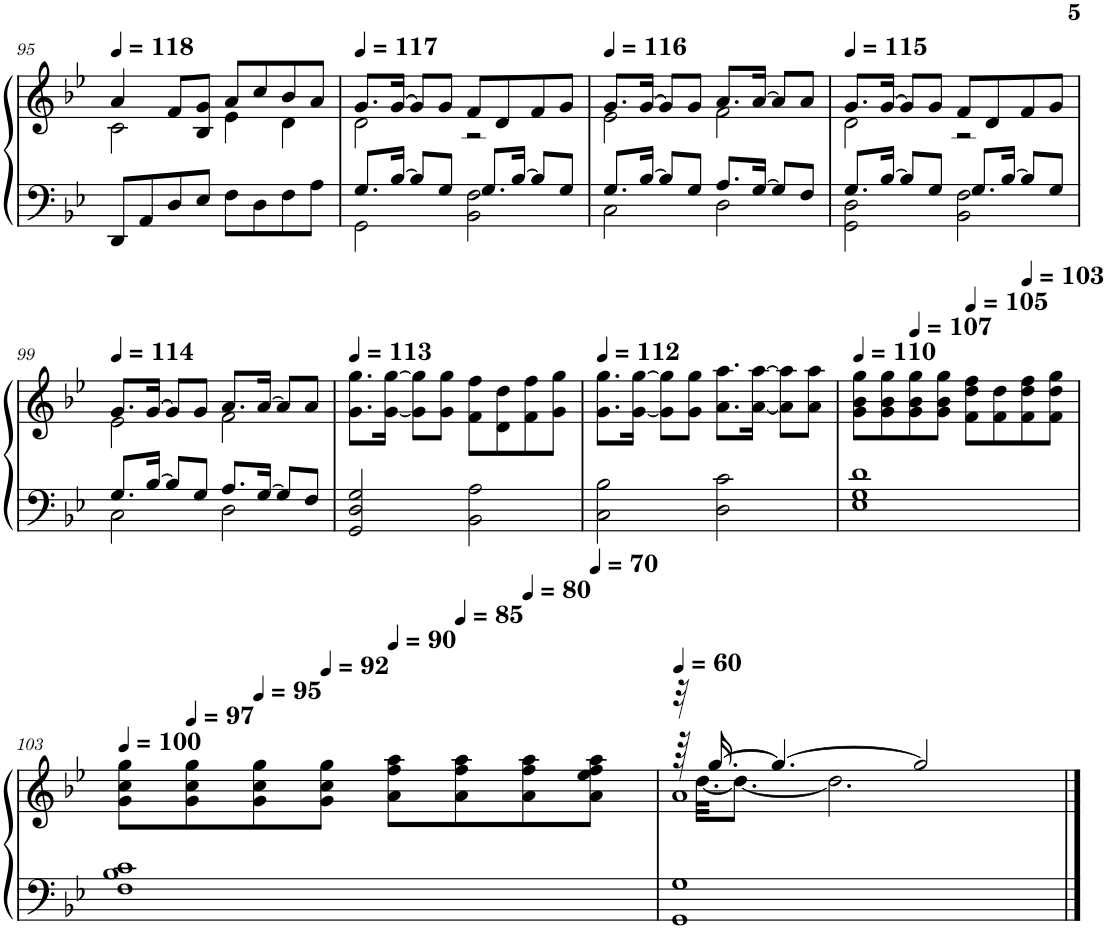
**kern	**kern
*part1	*part1
*staff2	*staff1
*I"Piano, Piano	*
*I'Pno.	*
!!LO:PB:g=z
*clefF4	*clefG2
*k[b-e-]	*k[b-e-]
*M4/4	*M4/4
*MM118	*MM118
=95	=95
*	*^
8DD/L	4a/	2c\
8AA/	.	.
8D/	8f/L	.
8E-/J	8B-/ 8g/J	.
8F\L	8a/L	4e-\
8D\	8cc/	.
8F\	8b-/	4d\
8A\J	8a/J	.
=96	=96	=96
*	*MM117	*
*^	*	*
8.G/L	2GG\	8.g/L	2d\
[16B-/Jk	.	[16g/Jk	.
8B-/L]	.	8g/L]	.
8G/J	.	8g/J	.
8.G/L	2BB-\ 2F\	8f/L	2r
.	.	8d/	.
[16B-/Jk	.	.	.
8B-/L]	.	8f/	.
8G/J	.	8g/J	.
=97	=97	=97	=97
*	*	*MM116	*
8.G/L	2C\	8.g/L	2e-\
[16B-/Jk	.	[16g/Jk	.
8B-/L]	.	8g/L]	.
8G/J	.	8g/J	.
8.A/L	2D\	8.a/L	2f\
[16G/Jk	.	[16a/Jk	.
8G/L]	.	8a/L]	.
8F/J	.	8a/J	.
=98	=98	=98	=98
*	*	*MM115	*
8.G/L	2GG\ 2D\	8.g/L	2d\
[16B-/Jk	.	[16g/Jk	.
8B-/L]	.	8g/L]	.
8G/J	.	8g/J	.
8.G/L	2BB-\ 2F\	8f/L	2r
.	.	8d/	.
[16B-/Jk	.	.	.
8B-/L]	.	8f/	.
8G/J	.	8g/J	.
!!LO:LB:g=z	!!
=99	=99	=99	=99
*	*	*MM114	*
8.G/L	2C\	8.g/L	2e-\
[16B-/Jk	.	[16g/Jk	.
8B-/L]	.	8g/L]	.
8G/J	.	8g/J	.
8.A/L	2D\	8.a/L	2f\
[16G/Jk	.	[16a/Jk	.
8G/L]	.	8a/L]	.
8F/J	.	8a/J	.
*v	*v	*	*
*	*v	*v
=100	=100
*	*MM113
2GG/ 2D/ 2G/	8.g\ 8.gg\L
.	[16g\ [16gg\Jk
.	8g\] 8gg\]L
.	8g\ 8gg\J
2BB-\ 2A\	8f\ 8ff\L
.	8d\ 8dd\
.	8f\ 8ff\
.	8g\ 8gg\J
=101	=101
*	*MM112
2C\ 2B-\	8.g\ 8.gg\L
.	[16g\ [16gg\Jk
.	8g\] 8gg\]L
.	8g\ 8gg\J
2D\ 2c\	8.a\ 8.aa\L
.	[16a\ [16aa\Jk
.	8a\] 8aa\]L
.	8a\ 8aa\J
=102	=102
*	*MM110
1E- 1G 1d	8g\ 8b-\ 8gg\L
.	8g\ 8b-\ 8gg\
*	*MM107
.	8g\ 8b-\ 8gg\
.	8g\ 8b-\ 8gg\J
*	*MM105
.	8f\ 8dd\ 8ff\L
.	8f\ 8dd\
*	*MM103
.	8f\ 8dd\ 8ff\
.	8f\ 8dd\ 8gg\J
!!LO:LB:g=z
=103	=103
*	*MM100
1F 1B- 1c	8g\ 8cc\ 8gg\L
*	*MM97
.	8g\ 8cc\ 8gg\
*	*MM95
.	8g\ 8cc\ 8gg\
*	*MM92
.	8g\ 8cc\ 8gg\J
*	*MM90
.	8a\ 8ff\ 8aa\L
*	*MM85
.	8a\ 8ff\ 8aa\
*	*MM80
.	8a\ 8ff\ 8aa\
*	*MM70
.	8a\ 8ee-\ 8ff\ 8aa\J
=104	=104
*	*MM60
*	*^
*	*	*^
1GG 1G	32r	64r	1a
.	.	[32.dd\KKL	.
.	[16.gg/	.	.
.	.	8.dd\J_	.
.	4.gg/_	.	.
.	.	2.dd\]	.
.	2gg/]	.	.
*	*v	*v	*v
==	==
*-	*-
